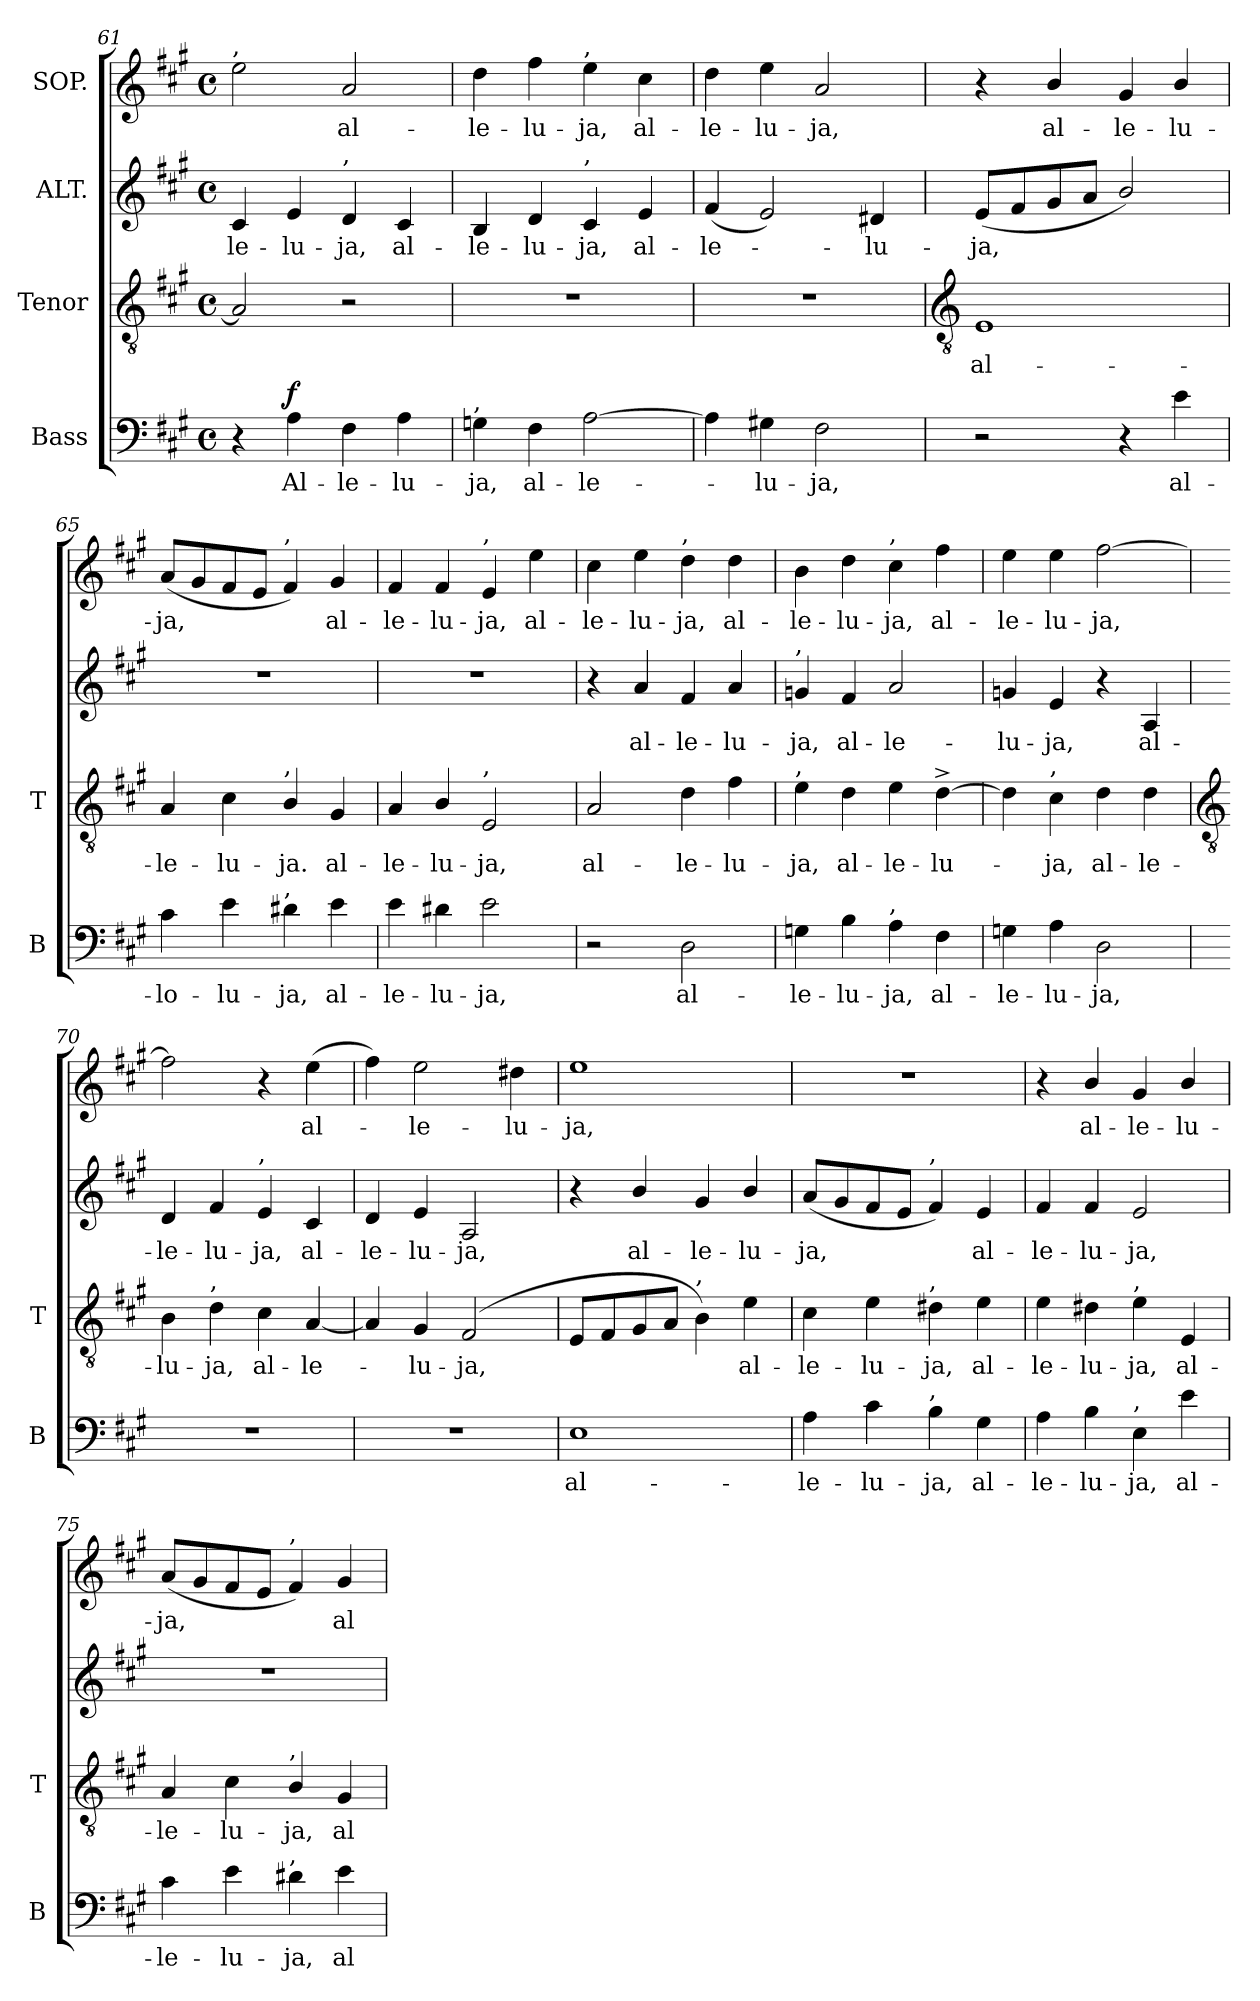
**kern	**text	**dynam	**kern	**text	**kern	**text	**kern	**text
*part4	*part4	*part4	*part3	*part3	*part2	*part2	*part1	*part1
*staff4	*staff4	*staff4	*staff3	*staff3	*staff2	*staff2	*staff1	*staff1
*I"Bass	*	*	*I"Tenor	*	*I"ALT.	*	*I"SOP.	*
*I'B	*	*	*I'T	*	*	*	*	*
*clefF4	*	*	*clefGv2	*	*clefG2	*	*clefG2	*
*k[f#c#g#]	*	*	*k[f#c#g#]	*	*k[f#c#g#]	*	*k[f#c#g#]	*
*A:	*	*	*A:	*	*A:	*	*A:	*
*M4/4	*	*	*M4/4	*	*M4/4	*	*M4/4	*
*met(c)	*	*	*met(c)	*	*met(c)	*	*met(c)	*
=61	=61	=61	=61	=61	=61	=61	=61	=61
!	!	!	!	!	!	!	!LO:TX:a:t=,	!
!	!	!	!	!	!	!LO:LY:b	!	!
4r	.	.	2A]	.	4c#	-le-	2ee	.
!	!LO:LY:b	!LO:DY:b	!	!	!	!LO:LY:b	!	!
4A	Al-	f	.	.	4e	-lu-	.	.
!	!	!	!	!	!LO:TX:a:t=,	!	!	!
!	!LO:LY:b	!	!	!	!	!LO:LY:b	!	!LO:LY:b
4F#	-le-	.	2r	.	4d	-ja,	2a	al-
!	!LO:LY:b	!	!	!	!	!LO:LY:b	!	!
4A	-lu-	.	.	.	4c#	al-	.	.
=62	=62	=62	=62	=62	=62	=62	=62	=62
!LO:TX:a:t=,	!	!	!	!	!	!	!	!
!	!LO:LY:b	!	!	!	!	!LO:LY:b	!	!LO:LY:b
4Gn	-ja,	.	1r	.	4B	-le-	4dd	-le-
!	!LO:LY:b	!	!	!	!	!LO:LY:b	!	!LO:LY:b
4F#	al-	.	.	.	4d	-lu-	4ff#	-lu-
!	!	!	!	!	!	!	!LO:TX:a:t=,	!
!	!	!	!	!	!LO:TX:a:t=,	!	!	!
!	!LO:LY:b	!	!	!	!	!LO:LY:b	!	!LO:LY:b
[2A	-le-	.	.	.	4c#	-ja,	4ee	-ja,
!	!	!	!	!	!	!LO:LY:b	!	!LO:LY:b
.	.	.	.	.	4e	al-	4cc#	al-
=63	=63	=63	=63	=63	=63	=63	=63	=63
!	!	!	!	!	!	!LO:LY:b	!	!LO:LY:b
4A]	.	.	1r	.	(<4f#	-le-	4dd	-le-
!	!LO:LY:b	!	!	!	!	!	!	!LO:LY:b
4G#X	lu-	.	.	.	2e)	.	4ee	-lu-
!	!LO:LY:b	!	!	!	!	!	!	!LO:LY:b
2F#	-ja,	.	.	.	.	.	2a	-ja,
!	!	!	!	!	!	!LO:LY:b	!	!
.	.	.	.	.	4d#X	lu-	.	.
!!LO:LB:g=z
=64	=64	=64	=64	=64	=64	=64	=64	=64
*	*	*	*clefGv2	*	*	*	*	*
!	!	!	!	!LO:LY:b	!	!LO:LY:b	!	!
2r	.	.	1E	al-	(<8eL	-ja,	4r	.
.	.	.	.	.	8f#	.	.	.
!	!	!	!	!	!	!	!	!LO:LY:b
.	.	.	.	.	8g#	.	4b/	al-
.	.	.	.	.	8aJ	.	.	.
!	!	!	!	!	!	!	!	!LO:LY:b
4r	.	.	.	.	2b/)	.	4g#	-le-
!	!LO:LY:b	!	!	!	!	!	!	!LO:LY:b
4e	al-	.	.	.	.	.	4b/	-lu-
=65	=65	=65	=65	=65	=65	=65	=65	=65
!	!LO:LY:b	!	!	!LO:LY:b	!	!	!	!LO:LY:b
4c#	-lo-	.	4A	-le-	1r	.	(<8aL	-ja,
.	.	.	.	.	.	.	8g#	.
!	!LO:LY:b	!	!	!LO:LY:b	!	!	!	!
4e	-lu-	.	4c#	-lu-	.	.	8f#	.
.	.	.	.	.	.	.	8eJ	.
!	!	!	!	!	!	!	!LO:TX:a:t=,	!
!	!	!	!LO:TX:a:t=,	!	!	!	!	!
!LO:TX:a:t=,	!	!	!	!	!	!	!	!
!	!LO:LY:b	!	!	!LO:LY:b	!	!	!	!
4d#X	-ja,	.	4B/	-ja.	.	.	4f#)	.
!	!LO:LY:b	!	!	!LO:LY:b	!	!	!	!LO:LY:b
4e	al-	.	4G#	al-	.	.	4g#	al-
=66	=66	=66	=66	=66	=66	=66	=66	=66
!	!LO:LY:b	!	!	!LO:LY:b	!	!	!	!LO:LY:b
4e	-le-	.	4A	-le-	1r	.	4f#	-le-
!	!LO:LY:b	!	!	!LO:LY:b	!	!	!	!LO:LY:b
4d#X	-lu-	.	4B/	-lu-	.	.	4f#	-lu-
!	!	!	!	!	!	!	!LO:TX:a:t=,	!
!	!	!	!LO:TX:a:t=,	!	!	!	!	!
!	!LO:LY:b	!	!	!LO:LY:b	!	!	!	!LO:LY:b
2e	-ja,	.	2E	-ja,	.	.	4e	-ja,
!	!	!	!	!	!	!	!	!LO:LY:b
.	.	.	.	.	.	.	4ee	al-
=67	=67	=67	=67	=67	=67	=67	=67	=67
!	!	!	!	!LO:LY:b	!	!	!	!LO:LY:b
2r	.	.	2A	al-	4r	.	4cc#	-le-
!	!	!	!	!	!	!LO:LY:b	!	!LO:LY:b
.	.	.	.	.	4a	al-	4ee	-lu-
!	!	!	!	!	!	!	!LO:TX:a:t=,	!
!	!LO:LY:b	!	!	!LO:LY:b	!	!LO:LY:b	!	!LO:LY:b
2D	al-	.	4d	-le-	4f#	-le-	4dd	-ja,
!	!	!	!	!LO:LY:b	!	!LO:LY:b	!	!LO:LY:b
.	.	.	4f#	-lu-	4a	-lu-	4dd	al-
=68	=68	=68	=68	=68	=68	=68	=68	=68
!	!	!	!	!	!LO:TX:a:t=,	!	!	!
!	!	!	!LO:TX:a:t=,	!	!	!	!	!
!	!LO:LY:b	!	!	!LO:LY:b	!	!LO:LY:b	!	!LO:LY:b
4Gn	-le-	.	4e	-ja,	4gn	-ja,	4b	-le-
!	!LO:LY:b	!	!	!LO:LY:b	!	!LO:LY:b	!	!LO:LY:b
4B	-lu-	.	4d	al-	4f#	al-	4dd	-lu-
!	!	!	!	!	!	!	!LO:TX:a:t=,	!
!LO:TX:a:t=,	!	!	!	!	!	!	!	!
!	!LO:LY:b	!	!	!LO:LY:b	!	!LO:LY:b	!	!LO:LY:b
4A	-ja,	.	4e	-le-	2a	-le-	4cc#	-ja,
!	!LO:LY:b	!	!	!LO:LY:b	!	!	!	!LO:LY:b
4F#	al-	.	[4d^	-lu-	.	.	4ff#	al-
=69	=69	=69	=69	=69	=69	=69	=69	=69
!	!LO:LY:b	!	!	!	!	!LO:LY:b	!	!LO:LY:b
4Gn	-le-	.	4d]	.	4gn	-lu-	4ee	-le-
!	!	!	!LO:TX:a:t=,	!	!	!	!	!
!	!LO:LY:b	!	!	!LO:LY:b	!	!LO:LY:b	!	!LO:LY:b
4A	-lu-	.	4c#	ja,	4e	-ja,	4ee	-lu-
!	!LO:LY:b	!	!	!LO:LY:b	!	!	!	!LO:LY:b
2D	-ja,	.	4d	al-	4r	.	[2ff#	-ja,
!	!	!	!	!LO:LY:b	!	!LO:LY:b	!	!
.	.	.	4d	-le-	4A	al-	.	.
!!LO:LB:g=z
=70	=70	=70	=70	=70	=70	=70	=70	=70
*	*	*	*clefGv2	*	*	*	*	*
!	!	!	!	!LO:LY:b	!	!LO:LY:b	!	!
1r	.	.	4B	-lu-	4d	-le-	2ff#]	.
!	!	!	!LO:TX:a:t=,	!	!	!	!	!
!	!	!	!	!LO:LY:b	!	!LO:LY:b	!	!
.	.	.	4d	-ja,	4f#	-lu-	.	.
!	!	!	!	!	!LO:TX:a:t=,	!	!	!
!	!	!	!	!LO:LY:b	!	!LO:LY:b	!	!
.	.	.	4c#	al-	4e	-ja,	4r	.
!	!	!	!	!LO:LY:b	!	!LO:LY:b	!	!LO:LY:b
.	.	.	[4A	-le-	4c#	al-	(>4ee	al-
=71	=71	=71	=71	=71	=71	=71	=71	=71
!	!	!	!	!	!	!LO:LY:b	!	!
1r	.	.	4A]	.	4d	-le-	4ff#)	.
!	!	!	!	!LO:LY:b	!	!LO:LY:b	!	!LO:LY:b
.	.	.	4G#	lu-	4e	-lu-	2ee	le-
!	!	!	!	!LO:LY:b	!	!LO:LY:b	!	!
.	.	.	(<2F#	-ja,	2A	-ja,	.	.
!	!	!	!	!	!	!	!	!LO:LY:b
.	.	.	.	.	.	.	4dd#X	-lu-
=72	=72	=72	=72	=72	=72	=72	=72	=72
!	!LO:LY:b	!	!	!	!	!	!	!LO:LY:b
1E	al-	.	8EL	.	4r	.	1ee	-ja,
.	.	.	8F#	.	.	.	.	.
!	!	!	!	!	!	!LO:LY:b	!	!
.	.	.	8G#	.	4b/	al-	.	.
.	.	.	8AJ	.	.	.	.	.
!	!	!	!LO:TX:a:t=,	!	!	!	!	!
!	!	!	!	!	!	!LO:LY:b	!	!
.	.	.	4B)	.	4g#	-le-	.	.
!	!	!	!	!LO:LY:b	!	!LO:LY:b	!	!
.	.	.	4e	al-	4b/	-lu-	.	.
=73	=73	=73	=73	=73	=73	=73	=73	=73
!	!LO:LY:b	!	!	!LO:LY:b	!	!LO:LY:b	!	!
4A	-le-	.	4c#	-le-	(<8aL	-ja,	1r	.
.	.	.	.	.	8g#	.	.	.
!	!LO:LY:b	!	!	!LO:LY:b	!	!	!	!
4c#	-lu-	.	4e	-lu-	8f#	.	.	.
.	.	.	.	.	8eJ	.	.	.
!	!	!	!	!	!LO:TX:a:t=,	!	!	!
!	!	!	!LO:TX:a:t=,	!	!	!	!	!
!LO:TX:a:t=,	!	!	!	!	!	!	!	!
!	!LO:LY:b	!	!	!LO:LY:b	!	!	!	!
4B	-ja,	.	4d#X	-ja,	4f#)	.	.	.
!	!LO:LY:b	!	!	!LO:LY:b	!	!LO:LY:b	!	!
4G#	al-	.	4e	al-	4e	al-	.	.
=74	=74	=74	=74	=74	=74	=74	=74	=74
!	!LO:LY:b	!	!	!LO:LY:b	!	!LO:LY:b	!	!
4A	-le-	.	4e	-le-	4f#	-le-	4r	.
!	!LO:LY:b	!	!	!LO:LY:b	!	!LO:LY:b	!	!LO:LY:b
4B	-lu-	.	4d#X	-lu-	4f#	-lu-	4b/	al-
!	!	!	!LO:TX:a:t=,	!	!	!	!	!
!LO:TX:a:t=,	!	!	!	!	!	!	!	!
!	!LO:LY:b	!	!	!LO:LY:b	!	!LO:LY:b	!	!LO:LY:b
4E	-ja,	.	4e	-ja,	2e	-ja,	4g#	-le-
!	!LO:LY:b	!	!	!LO:LY:b	!	!	!	!LO:LY:b
4e	al-	.	4E	al-	.	.	4b/	-lu-
=75	=75	=75	=75	=75	=75	=75	=75	=75
!	!LO:LY:b	!	!	!LO:LY:b	!	!	!	!LO:LY:b
4c#	-le-	.	4A	-le-	1r	.	(<8aL	-ja,
.	.	.	.	.	.	.	8g#	.
!	!LO:LY:b	!	!	!LO:LY:b	!	!	!	!
4e	-lu-	.	4c#	-lu-	.	.	8f#	.
.	.	.	.	.	.	.	8eJ	.
!	!	!	!	!	!	!	!LO:TX:a:t=,	!
!	!	!	!LO:TX:a:t=,	!	!	!	!	!
!LO:TX:a:t=,	!	!	!	!	!	!	!	!
!	!LO:LY:b	!	!	!LO:LY:b	!	!	!	!
4d#X	-ja,	.	4B/	-ja,	.	.	4f#)	.
!	!LO:LY:b	!	!	!LO:LY:b	!	!	!	!LO:LY:b
4e	al-	.	4G#	al-	.	.	4g#	al-
=	=	=	=	=	=	=	=	=
*-	*-	*-	*-	*-	*-	*-	*-	*-
